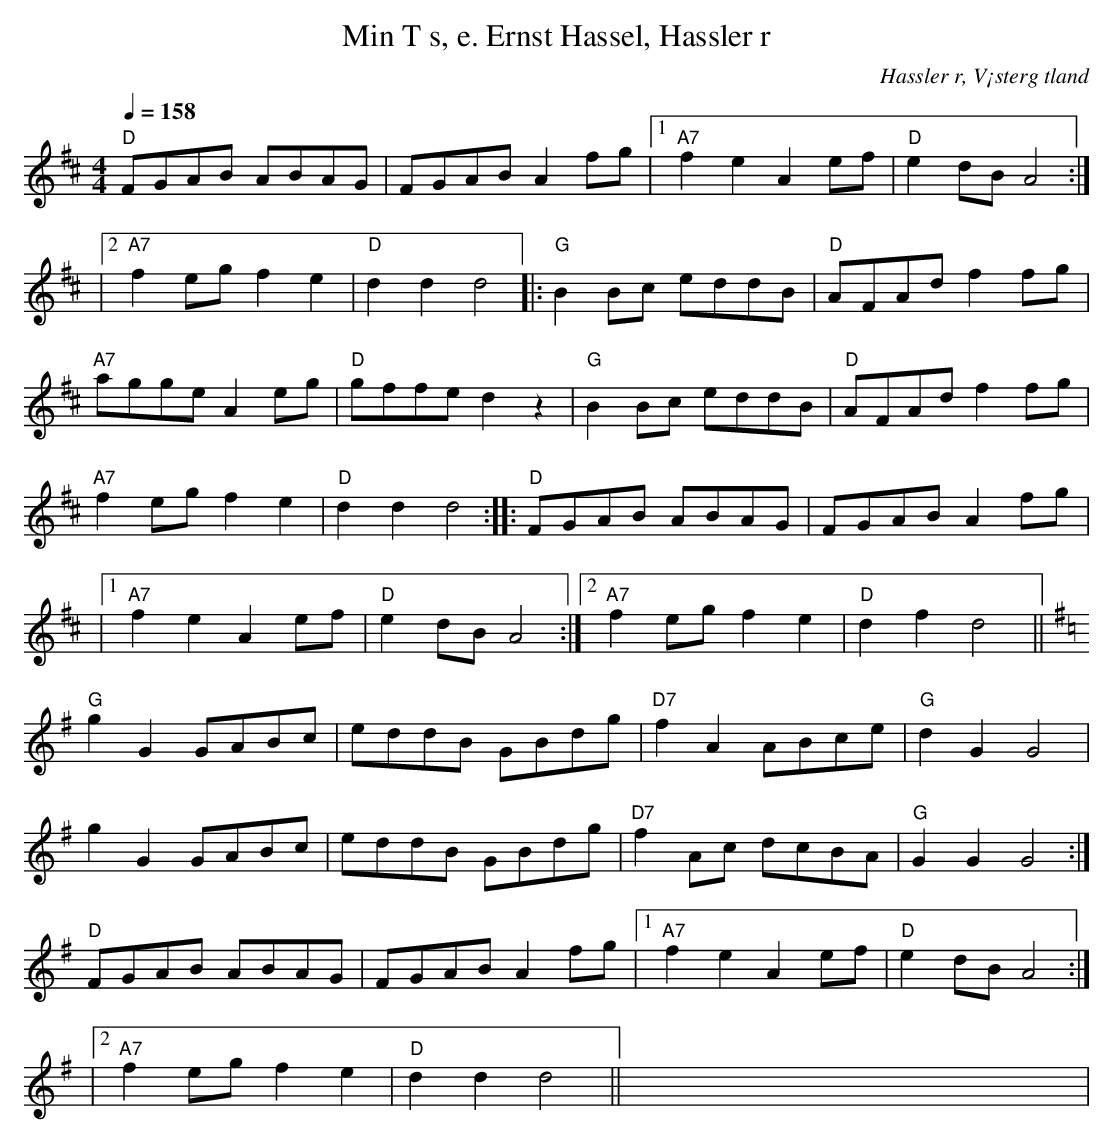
X:1
T:Min T s, e. Ernst Hassel, Hassler r
O:Hassler r, V¡sterg tland
M:4/4
L:1/8
Q:1/4=158
K:D
"D"FGAB ABAG | FGAB A2 fg |1 "A7"f2 e2 A2 ef | "D"e2 dB A4  :|
|2 "A7"f2 eg f2 e2 | "D"d2d2d4 |: "G"B2 Bc eddB | "D"AFAd f2 fg |
"A7"agge A2 eg | "D"gffe d2z2 | "G"B2 Bc eddB | "D"AFAd f2 fg |
"A7"f2eg f2e2 | "D"d2d2d4 :: "D"FGAB ABAG | FGAB A2 fg |
|1 "A7"f2 e2 A2 ef | "D"e2 dB A4 :|2 "A7"f2 eg f2 e2 | "D"d2f2d4 ||
[K:G] "G"g2 G2 GABc | eddB GBdg | "D7"f2 A2 ABce | "G"d2 G2 G4 |
g2 G2 GABc | eddB GBdg | "D7"f2 Ac dcBA | "G"G2 G2 G4 :|
"D"FGAB ABAG | FGAB A2 fg |1 "A7"f2 e2 A2 ef | "D"e2 dB A4  :|
|2 "A7"f2 eg f2 e2 | "D"d2d2d4 || xxxxxxxxxxx|
